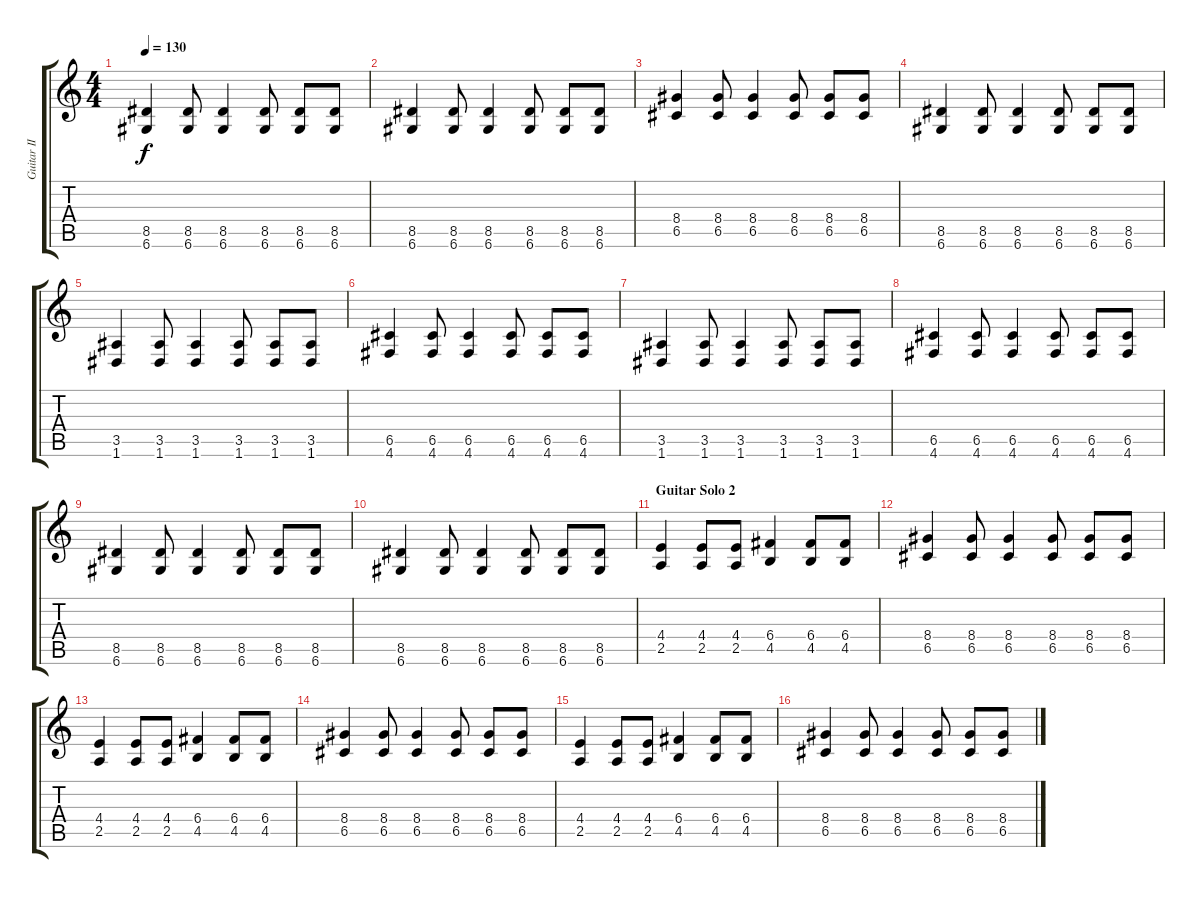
\track ("Guitar II" "Guitar II") {instrument distortionguitar}
\staff {score tabs}
\tuning (D4 A3 F3 C3 G2 D2) {hide}
\ts (4 4)
\tempo 130
\clef g2
\ks c
(8.5 6.6).4{dy f} (8.5 6.6).8 (8.5 6.6).4 (8.5 6.6).8 (8.5 6.6).8 (8.5 6.6).8 |
(8.5 6.6).4 (8.5 6.6).8 (8.5 6.6).4 (8.5 6.6).8 (8.5 6.6).8 (8.5 6.6).8 |
(8.4 6.5).4 (8.4 6.5).8 (8.4 6.5).4 (8.4 6.5).8 (8.4 6.5).8 (8.4 6.5).8 |
(8.5 6.6).4 (8.5 6.6).8 (8.5 6.6).4 (8.5 6.6).8 (8.5 6.6).8 (8.5 6.6).8 |
(3.5 1.6).4 (3.5 1.6).8 (3.5 1.6).4 (3.5 1.6).8 (3.5 1.6).8 (3.5 1.6).8 |
(6.5 4.6).4 (6.5 4.6).8 (6.5 4.6).4 (6.5 4.6).8 (6.5 4.6).8 (6.5 4.6).8 |
(3.5 1.6).4 (3.5 1.6).8 (3.5 1.6).4 (3.5 1.6).8 (3.5 1.6).8 (3.5 1.6).8 |
(6.5 4.6).4 (6.5 4.6).8 (6.5 4.6).4 (6.5 4.6).8 (6.5 4.6).8 (6.5 4.6).8 |
(8.5 6.6).4 (8.5 6.6).8 (8.5 6.6).4 (8.5 6.6).8 (8.5 6.6).8 (8.5 6.6).8 |
(8.5 6.6).4 (8.5 6.6).8 (8.5 6.6).4 (8.5 6.6).8 (8.5 6.6).8 (8.5 6.6).8 |
\section ("" "Guitar Solo 2")
(4.4 2.5).4 (4.4 2.5).8 (4.4 2.5).8 (6.4 4.5).4 (6.4 4.5).8 (6.4 4.5).8 |
(8.4 6.5).4 (8.4 6.5).8 (8.4 6.5).4 (8.4 6.5).8 (8.4 6.5).8 (8.4 6.5).8 |
(4.4 2.5).4 (4.4 2.5).8 (4.4 2.5).8 (6.4 4.5).4 (6.4 4.5).8 (6.4 4.5).8 |
(8.4 6.5).4 (8.4 6.5).8 (8.4 6.5).4 (8.4 6.5).8 (8.4 6.5).8 (8.4 6.5).8 |
(4.4 2.5).4 (4.4 2.5).8 (4.4 2.5).8 (6.4 4.5).4 (6.4 4.5).8 (6.4 4.5).8 |
(8.4 6.5).4 (8.4 6.5).8 (8.4 6.5).4 (8.4 6.5).8 (8.4 6.5).8 (8.4 6.5).8
